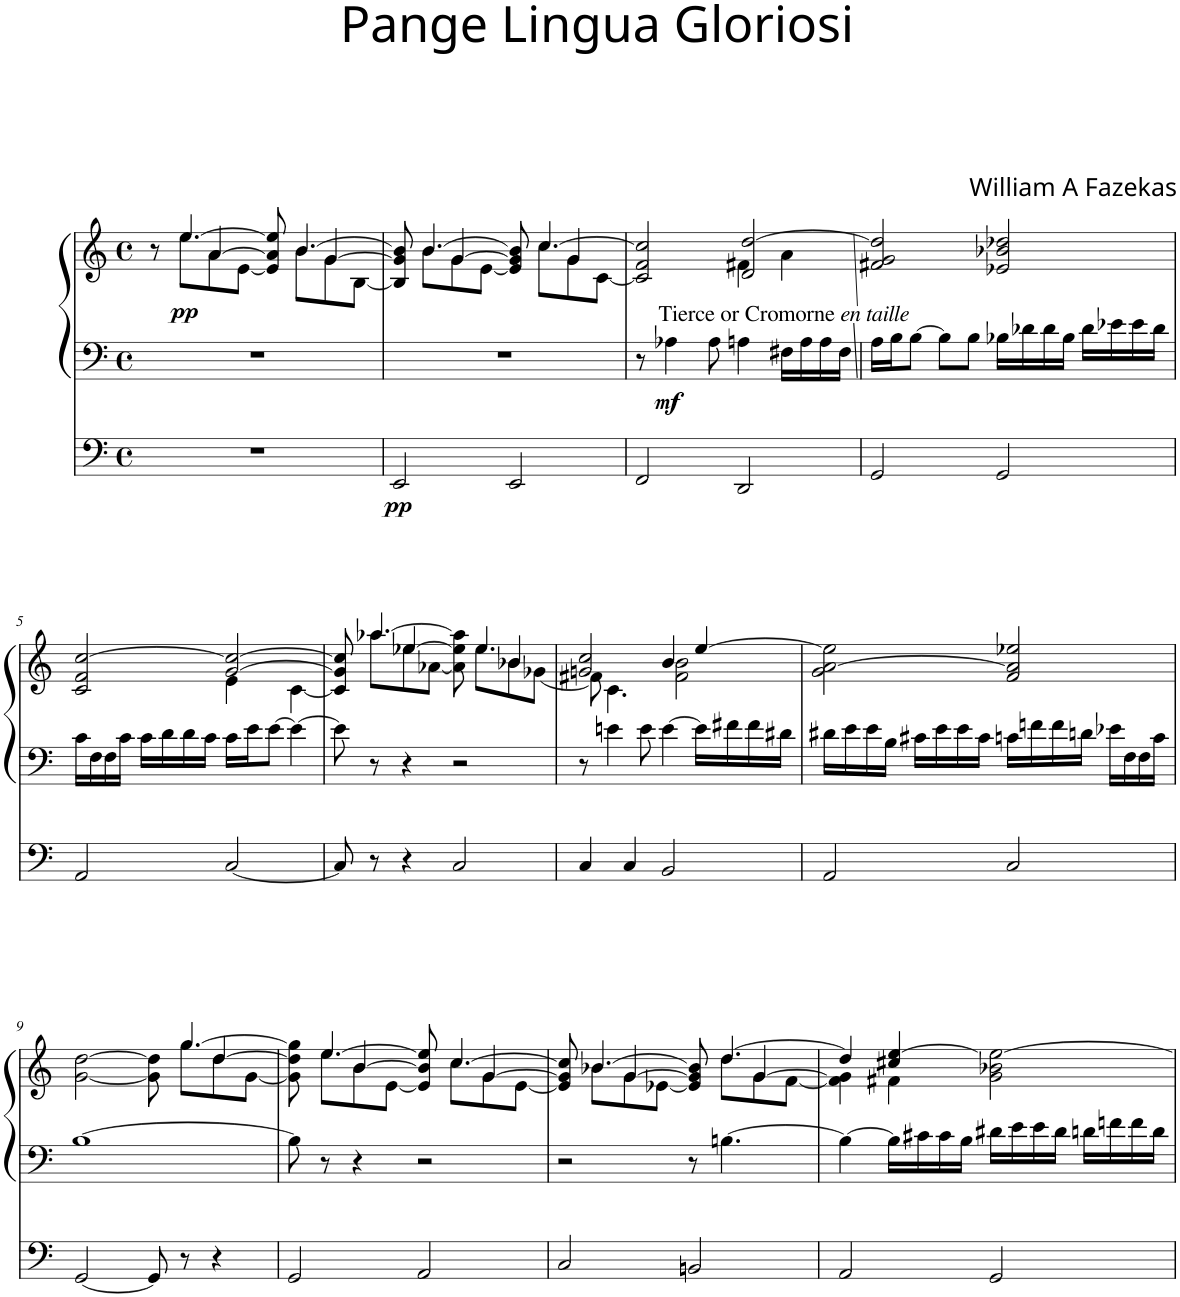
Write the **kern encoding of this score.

**kern	**kern	**kern	**dynam
*part1	*part1	*part1	*part1
*staff3	*staff2	*staff1	*staff1/2/3
*I"Organ	*	*	*
*I'Org.	*	*	*
*clefF4	*clefF4	*clefG2	*
*k[]	*k[]	*k[]	*
*M4/4	*M4/4	*M4/4	*
*met(c)	*met(c)	*met(c)	*
=1	=1	=1	=1
*	*	*^	*
*	*	*	*^	*
1r	1r	8r	8ryy	4ryy	.
!	!	!	!	!	!LO:DY:b
.	.	[4.ee/	8ee\L	.	pp
.	.	.	[>8a\	4a/	.
.	.	.	[8e\J	.	.
.	.	8e/] 8a/] 8ee/]	8ryy	4ryy	.
.	.	[4.b/	8b\L	.	.
.	.	.	[>8g\	4g/	.
.	.	.	[8B\J	.	.
=2	=2	=2	=2	=2	=2
!	!	!	!	!	!LO:DY:b=3
2EE/	1r	8B/] 8g/] 8b/]	8ryy	4ryy	pp
.	.	[4.b/	8b\L	.	.
.	.	.	[>8g\	4g/	.
.	.	.	[8e\J	.	.
2EE/	.	8e/] 8g/] 8b/]	8ryy	4ryy	.
.	.	[4.cc/	8cc\L	.	.
.	.	.	8g\	4g/	.
.	.	.	[8c\J	.	.
*	*	*	*v	*v	*
=3	=3	=3	=3	=3
2FF/	8r	2c/] 2f/ 2cc/]	2ryy	.
!	!LO:TX:a:t=Tierce or Cromorne	!	!	!
!	!LO:TX:a:i:t=en taille	!	!	!
!	!	!	!	!LO:DY:b=2
.	4A-X\	.	.	mf
.	8A-\	.	.	.
2DD/	4An\	2d/ [2dd/	4f#X\	.
.	16F#X\LL	.	4a\	.
.	16A\	.	.	.
.	16A\	.	.	.
.	16F#\JJ	.	.	.
*	*	*v	*v	*
=4-	=4-	=4-	=4-
2GG/	16A\LL	2f#X/ 2g/ 2dd/]	.
.	16B\J	.	.
.	[8B\J	.	.
.	8B\L]	.	.
.	8B\J	.	.
2GG/	16B-X\LL	2e-X/ 2b-X/ 2dd-X/	.
.	16d-X\	.	.
.	16d-\	.	.
.	16B-\JJ	.	.
.	16d-\LL	.	.
.	16e-X\	.	.
.	16e-\	.	.
.	16d-\JJ	.	.
!!LO:LB:g=z
=5	=5	=5	=5
*	*	*^	*
2AA/	16c\LL	2c/ 2f/ [2cc/	2ryy	.
.	16F\	.	.	.
.	16F\	.	.	.
.	16c\JJ	.	.	.
.	16c\LL	.	.	.
.	16d\	.	.	.
.	16d\	.	.	.
.	16c\JJ	.	.	.
[2C/	16c\LL	[2g/ 2cc/_	4e\	.
.	16e\J	.	.	.
.	[8e\J	.	.	.
.	4e\_	.	[4c\	.
=6	=6	=6	=6	=6
*	*	*	*^	*
8C/]	8e\]	8c/] 8g/] 8cc/]	8ryy	4ryy	.
8r	8r	[4.aa-X/	8aa-\L	.	.
4r	4r	.	[>8ee-X\	4ee-/	.
.	.	.	[8a-X\J	.	.
2C/	2r	8a-\] 8ee-\] 8aa-\]	8ryy	4ryy	.
.	.	4.ee-/	8ee-\L	.	.
.	.	.	8b-X\	4b-/	.
.	.	.	[8g-X\J	.	.
*	*	*	*v	*v	*
=7	=7	=7	=7	=7
4C/	8r	2gn/ 2cc/	8f#X\]	.
.	4en\	.	4.c\	.
4C/	.	.	.	.
.	8e\	.	.	.
2BB/	[4e\	4b/	2f#\ 2b\	.
.	16e\LL]	[4ee/	.	.
.	16f#X\	.	.	.
.	16f#\	.	.	.
.	16d#X\JJ	.	.	.
*	*	*v	*v	*
=8	=8	=8	=8
2AA/	16d#X\LL	2g\ [2a\ 2ee\]	.
.	16e\	.	.
.	16e\	.	.
.	16B\JJ	.	.
.	16c#X\LL	.	.
.	16e\	.	.
.	16e\	.	.
.	16c#\JJ	.	.
2C/	16cn\LL	2f/ 2a/] 2ee-X/	.
.	16fn\	.	.
.	16f\	.	.
.	16dn\JJ	.	.
.	16e-X\LL	.	.
.	16F\	.	.
.	16F\	.	.
.	16c\JJ	.	.
!!LO:LB:g=z
=9	=9	=9	=9
*	*	*^	*
*	*	*	*^	*
[2GG/	[1B	[<2g\ [2dd\	8ryy	2.ryy	.
8GG/]	.	8g\] 8dd\]	8ryy@	.	.
8r	.	[4.gg/	8gg\L	.	.
4r	.	.	[>8dd\	4dd/	.
.	.	.	[8g\J	.	.
=10	=10	=10	=10	=10	=10
2GG/	8B\]	8g\] 8dd\] 8gg\]	8ryy	4ryy	.
.	8r	[4.ee/	8ee\L	.	.
.	4r	.	[>8b\	4b/	.
.	.	.	[8e\J	.	.
2AA/	2r	8e/] 8b/] 8ee/]	8ryy	4ryy	.
.	.	[4.cc/	8cc\L	.	.
.	.	.	[>8g\	4g/	.
.	.	.	[8e\J	.	.
=11	=11	=11	=11	=11	=11
2C/	2r	8e/] 8g/] 8cc/]	8ryy	4ryy	.
.	.	[4.b-X/	8b-\L	.	.
.	.	.	[>8g\	4g/	.
.	.	.	[8e-X\J	.	.
2BBn/	8r	8e-/] 8g/] 8b-/]	8ryy	4ryy	.
.	[4.Bn\	[4.dd/	8dd\L	.	.
.	.	.	[>8g\	4g/	.
.	.	.	[8f\J	.	.
*	*	*	*v	*v	*
=12	=12	=12	=12	=12
2AA/	4B\_	4dd/]	4f\] 4g\]	.
.	16B\LL]	4cc#X/ [4ee/	4f#X\	.
.	16c#X\	.	.	.
.	16c#\	.	.	.
.	16B\JJ	.	.	.
2GG/	16d#X\LL	2g\ 2b-X\ 2ee\_	2ryy	.
.	16e\	.	.	.
.	16e\	.	.	.
.	16d#\JJ	.	.	.
.	16dn\LL	.	.	.
.	16fn\	.	.	.
.	16f\	.	.	.
.	16d\JJ	.	.	.
*	*	*v	*v	*
=	=	=	=
*-	*-	*-	*-
